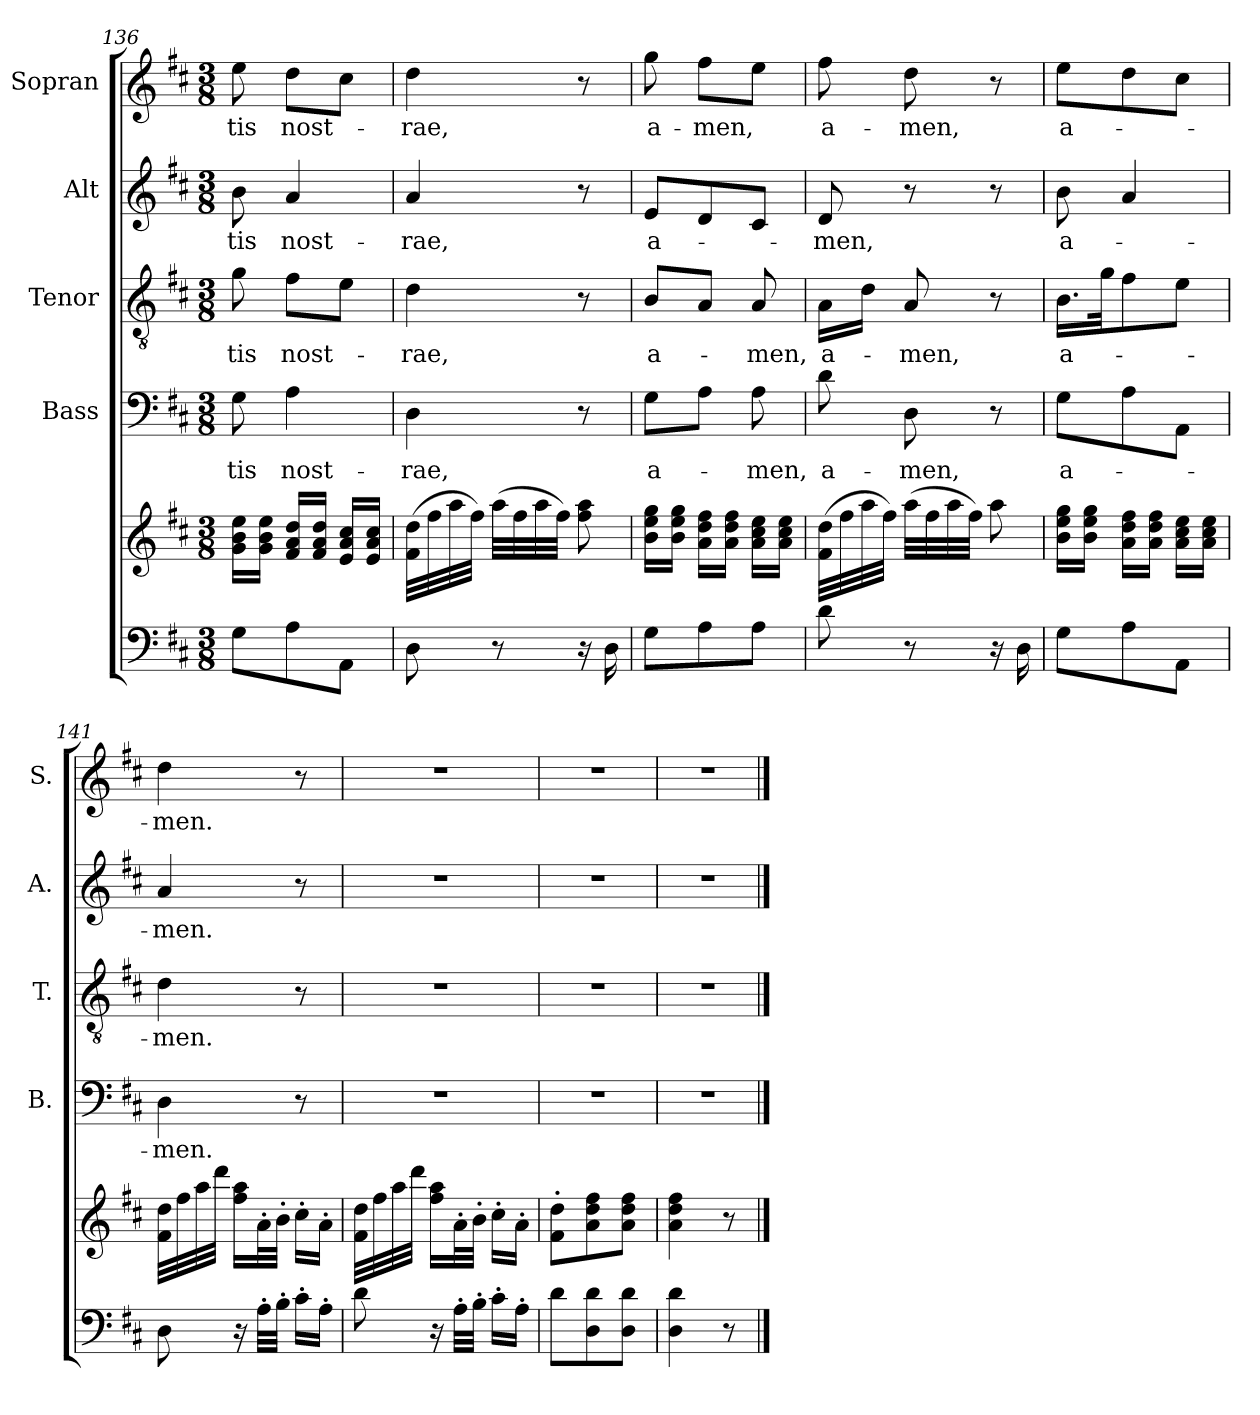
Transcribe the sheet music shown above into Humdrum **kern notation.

**kern	**kern	**kern	**text	**kern	**text	**kern	**text	**kern	**text
*part5	*part5	*part4	*part4	*part3	*part3	*part2	*part2	*part1	*part1
*staff6	*staff5	*staff4	*staff4	*staff3	*staff3	*staff2	*staff2	*staff1	*staff1
*	*	*I"Bass	*	*I"Tenor	*	*I"Alt	*	*I"Sopran	*
*	*	*I'B.	*	*I'T.	*	*I'A.	*	*I'S.	*
*clefF4	*clefG2	*clefF4	*	*clefGv2	*	*clefG2	*	*clefG2	*
*k[f#c#]	*k[f#c#]	*k[f#c#]	*	*k[f#c#]	*	*k[f#c#]	*	*k[f#c#]	*
*D:	*D:	*D:	*	*D:	*	*D:	*	*D:	*
*M3/8	*M3/8	*M3/8	*	*M3/8	*	*M3/8	*	*M3/8	*
=136	=136	=136	=136	=136	=136	=136	=136	=136	=136
!	!	!	!LO:LY:b	!	!LO:LY:b	!	!LO:LY:b	!	!LO:LY:b
8G\L	16g\ 16b\ 16ee\LL	8G\	-tis	8g\	-tis	8b\	-tis	8ee\	-tis
.	16g\ 16b\ 16ee\JJ	.	.	.	.	.	.	.	.
!	!	!	!LO:LY:b	!	!LO:LY:b	!	!LO:LY:b	!	!LO:LY:b
8A\	16f#/ 16a/ 16dd/LL	4A\	nost-	8f#\L	nost-	4a/	nost-	8dd\L	nost-
.	16f#/ 16a/ 16dd/JJ	.	.	.	.	.	.	.	.
8AA\J	16e/ 16a/ 16cc#/LL	.	.	8e\J	.	.	.	8cc#\J	.
.	16e/ 16a/ 16cc#/JJ	.	.	.	.	.	.	.	.
!!LO:LB:g=z
=137	=137	=137	=137	=137	=137	=137	=137	=137	=137
!	!	!	!LO:LY:b	!	!LO:LY:b	!	!LO:LY:b	!	!LO:LY:b
8D\	(>32f#\ 32dd\LLL	4D\	-rae,	4d\	-rae,	4a/	-rae,	4dd\	-rae,
.	32ff#\	.	.	.	.	.	.	.	.
.	32aa\	.	.	.	.	.	.	.	.
.	32ff#\JJJ)	.	.	.	.	.	.	.	.
8r	(>32aa\LLL	.	.	.	.	.	.	.	.
.	32ff#\	.	.	.	.	.	.	.	.
.	32aa\	.	.	.	.	.	.	.	.
.	32ff#\JJJ)	.	.	.	.	.	.	.	.
16r	8ff#\ 8aa\	8r	.	8r	.	8r	.	8r	.
16D\	.	.	.	.	.	.	.	.	.
=138	=138	=138	=138	=138	=138	=138	=138	=138	=138
!	!	!	!LO:LY:b	!	!LO:LY:b	!	!LO:LY:b	!	!LO:LY:b
8G\L	16b\ 16ee\ 16gg\LL	8G\L	a-	8B/L	a-	8e/L	a-	8gg\	a-
.	16b\ 16ee\ 16gg\JJ	.	.	.	.	.	.	.	.
!	!	!	!	!	!	!	!	!	!LO:LY:b
8A\	16a\ 16dd\ 16ff#\LL	8A\J	.	8A/J	.	8d/	.	8ff#\L	-men,
.	16a\ 16dd\ 16ff#\JJ	.	.	.	.	.	.	.	.
!	!	!	!LO:LY:b	!	!LO:LY:b	!	!	!	!
8A\J	16a\ 16cc#\ 16ee\LL	8A\	-men,	8A/	-men,	8c#/J	.	8ee\J	.
.	16a\ 16cc#\ 16ee\JJ	.	.	.	.	.	.	.	.
=139	=139	=139	=139	=139	=139	=139	=139	=139	=139
!	!	!	!LO:LY:b	!	!LO:LY:b	!	!LO:LY:b	!	!LO:LY:b
8d\	(>32f#\ 32dd\LLL	8d\	a-	16A\LL	a-	8d/	-men,	8ff#\	a-
.	32ff#\	.	.	.	.	.	.	.	.
.	32aa\	.	.	16d\JJ	.	.	.	.	.
.	32ff#\JJJ)	.	.	.	.	.	.	.	.
!	!	!	!LO:LY:b	!	!LO:LY:b	!	!	!	!LO:LY:b
8r	(>32aa\LLL	8D\	-men,	8A/	-men,	8r	.	8dd\	-men,
.	32ff#\	.	.	.	.	.	.	.	.
.	32aa\	.	.	.	.	.	.	.	.
.	32ff#\JJJ)	.	.	.	.	.	.	.	.
16r	8aa\	8r	.	8r	.	8r	.	8r	.
16D\	.	.	.	.	.	.	.	.	.
=140	=140	=140	=140	=140	=140	=140	=140	=140	=140
!	!	!	!LO:LY:b	!	!LO:LY:b	!	!LO:LY:b	!	!LO:LY:b
8G\L	16b\ 16ee\ 16gg\LL	8G\L	a-	16.B\LL	a-	8b\	a-	8ee\L	a-
.	16b\ 16ee\ 16gg\JJ	.	.	.	.	.	.	.	.
.	.	.	.	32g\Jk	.	.	.	.	.
8A\	16a\ 16dd\ 16ff#\LL	8A\	.	8f#\	.	4a/	.	8dd\	.
.	16a\ 16dd\ 16ff#\JJ	.	.	.	.	.	.	.	.
8AA\J	16a\ 16cc#\ 16ee\LL	8AA\J	.	8e\J	.	.	.	8cc#\J	.
.	16a\ 16cc#\ 16ee\JJ	.	.	.	.	.	.	.	.
!!LO:PB:g=z
=141	=141	=141	=141	=141	=141	=141	=141	=141	=141
!	!	!	!LO:LY:b	!	!LO:LY:b	!	!LO:LY:b	!	!LO:LY:b
8D\	32f#\ 32dd\LLL	4D\	-men.	4d\	-men.	4a/	-men.	4dd\	-men.
.	32ff#\	.	.	.	.	.	.	.	.
.	32aa\	.	.	.	.	.	.	.	.
.	32ddd\JJJ	.	.	.	.	.	.	.	.
16r	16ff#\ 16aa\LL	.	.	.	.	.	.	.	.
32A'>\LLL	32a'>\L	.	.	.	.	.	.	.	.
32B'>\JJJ	32b'>\JJJ	.	.	.	.	.	.	.	.
16c#'>\LL	16cc#'>\LL	8r	.	8r	.	8r	.	8r	.
16A'>\JJ	16a'>\JJ	.	.	.	.	.	.	.	.
=142	=142	=142	=142	=142	=142	=142	=142	=142	=142
8d\	32f#\ 32dd\LLL	4.r	.	4.r	.	4.r	.	4.r	.
.	32ff#\	.	.	.	.	.	.	.	.
.	32aa\	.	.	.	.	.	.	.	.
.	32ddd\JJJ	.	.	.	.	.	.	.	.
16r	16ff#\ 16aa\LL	.	.	.	.	.	.	.	.
32A'>\LLL	32a'>\L	.	.	.	.	.	.	.	.
32B'>\JJJ	32b'>\JJJ	.	.	.	.	.	.	.	.
16c#'>\LL	16cc#'>\LL	.	.	.	.	.	.	.	.
16A'>\JJ	16a'>\JJ	.	.	.	.	.	.	.	.
=143	=143	=143	=143	=143	=143	=143	=143	=143	=143
8d\L	8f#\'> 8dd\'>L	4.r	.	4.r	.	4.r	.	4.r	.
8D\ 8d\	8a\ 8dd\ 8ff#\	.	.	.	.	.	.	.	.
8D\ 8d\J	8a\ 8dd\ 8ff#\J	.	.	.	.	.	.	.	.
=144	=144	=144	=144	=144	=144	=144	=144	=144	=144
4D\ 4d\	4a\ 4dd\ 4ff#\	4.r	.	4.r	.	4.r	.	4.r	.
8r	8r	.	.	.	.	.	.	.	.
==	==	==	==	==	==	==	==	==	==
*-	*-	*-	*-	*-	*-	*-	*-	*-	*-
